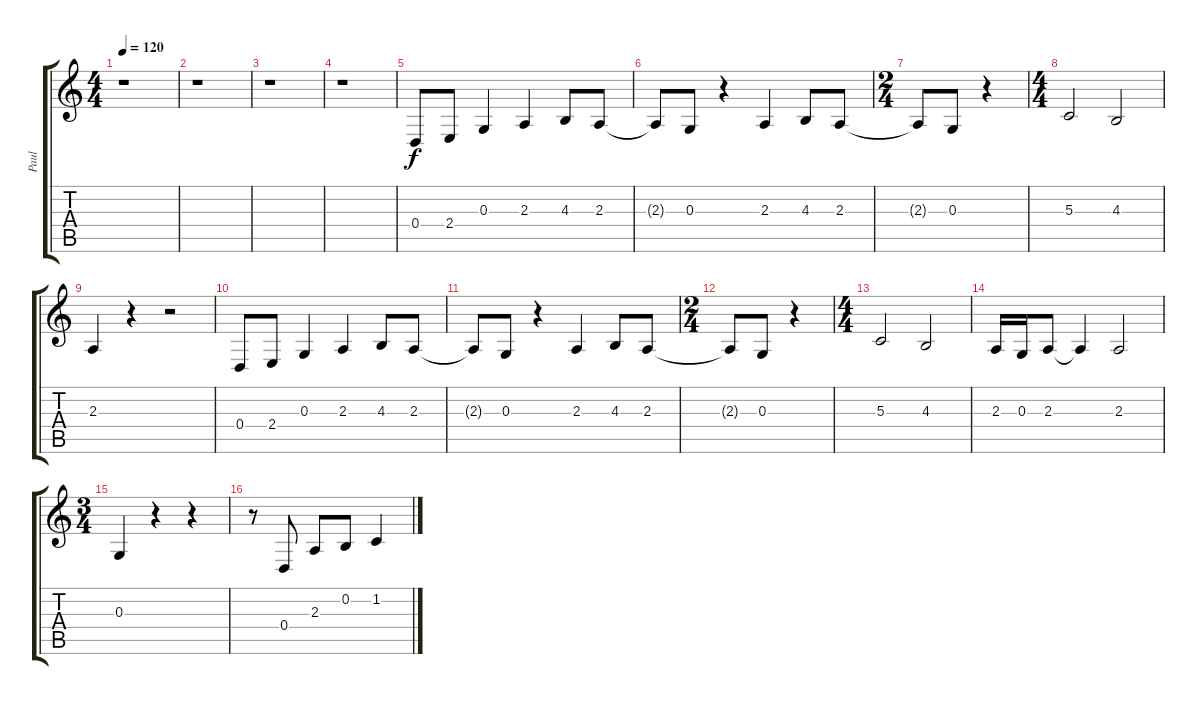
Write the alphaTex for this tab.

\track ("Paul" "Paul") {instrument clarinet}
\staff {score tabs}
\tuning (E4 B3 G3 D3 A2 E2) {hide}
\ts (4 4)
\tempo 120
\clef g2
\ks c
r.1{dy f instrument clarinet} |
r.1 |
r.1 |
r.1 |
0.4.8 2.4.8 0.3.4 2.3.4 4.3.8 2.3.8 |
2.3{t}.8 0.3.8 r.4 2.3.4 4.3.8 2.3.8 |
\ts (2 4)
2.3{t}.8 0.3.8 r.4 |
\ts (4 4)
5.3.2 4.3.2 |
2.3.4 r.4 r.2 |
0.4.8 2.4.8 0.3.4 2.3.4 4.3.8 2.3.8 |
2.3{t}.8 0.3.8 r.4 2.3.4 4.3.8 2.3.8 |
\ts (2 4)
2.3{t}.8 0.3.8 r.4 |
\ts (4 4)
5.3.2 4.3.2 |
2.3.16 0.3.16 2.3.8 2.3{t}.4 2.3.2 |
\ts (3 4)
0.3.4 r.4 r.4 |
r.8 0.4.8 2.3.8 0.2.8 1.2.4
